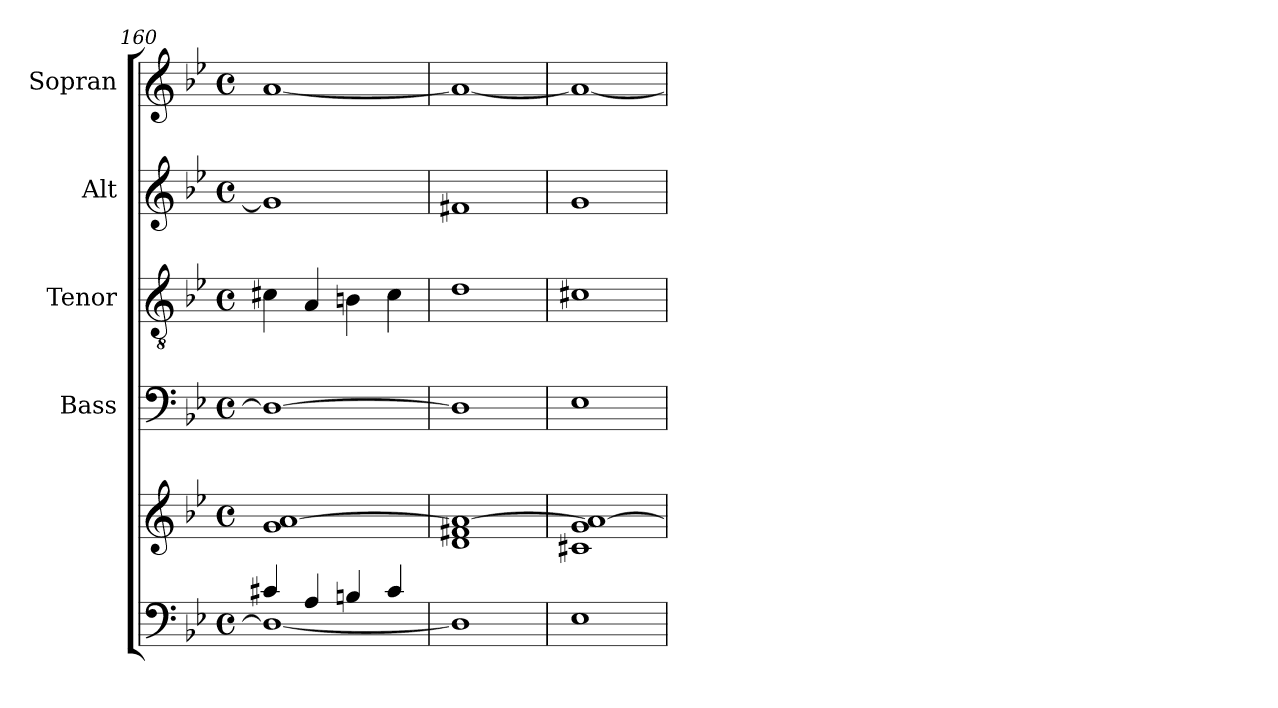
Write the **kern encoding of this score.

**kern	**kern	**kern	**kern	**kern	**kern
*part5	*part5	*part4	*part3	*part2	*part1
*staff6	*staff5	*staff4	*staff3	*staff2	*staff1
*	*	*I"Bass	*I"Tenor	*I"Alt	*I"Sopran
*	*	*I'B.	*I'T.	*I'A.	*I'S.
*clefF4	*clefG2	*clefF4	*clefGv2	*clefG2	*clefG2
*k[b-e-]	*k[b-e-]	*k[b-e-]	*k[b-e-]	*k[b-e-]	*k[b-e-]
*B-:	*B-:	*B-:	*B-:	*B-:	*B-:
*M4/4	*M4/4	*M4/4	*M4/4	*M4/4	*M4/4
*met(c)	*met(c)	*met(c)	*met(c)	*met(c)	*met(c)
=160	=160	=160	=160	=160	=160
*^	*	*	*	*	*
4c#X/	1D_	1g [>1a	1D_	4c#X\	1g]	[1a
4A/	.	.	.	4A/	.	.
4Bn/	.	.	.	4Bn\	.	.
4c#/	.	.	.	4c#\	.	.
*v	*v	*	*	*	*	*
=161	=161	=161	=161	=161	=161
1D]	1d 1f#X 1a_	1D]	1d	1f#X	1a_
!!LO:LB:g=z
=162	=162	=162	=162	=162	=162
1E-	1c#X 1g 1a_	1E-	1c#X	1g	1a_
=	=	=	=	=	=
*-	*-	*-	*-	*-	*-
